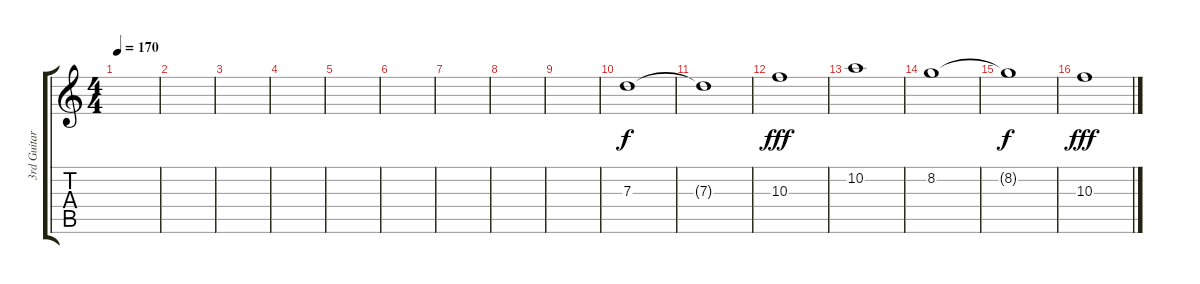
\track ("3rd Guitar - Mike Frisby" "3rd Guitar") {instrument distortionguitar}
\staff {score tabs}
\tuning (E4 B3 G3 D3 A2 E2) {hide}
\ts (4 4)
\tempo 170
\clef g2
\ks c
|
|
|
|
|
|
|
|
|
7.3.1 |
7.3{t}.1{dy f} |
10.3.1{dy fff} |
10.2.1 |
8.2.1 |
8.2{t}.1{dy f} |
10.3.1{dy fff}
